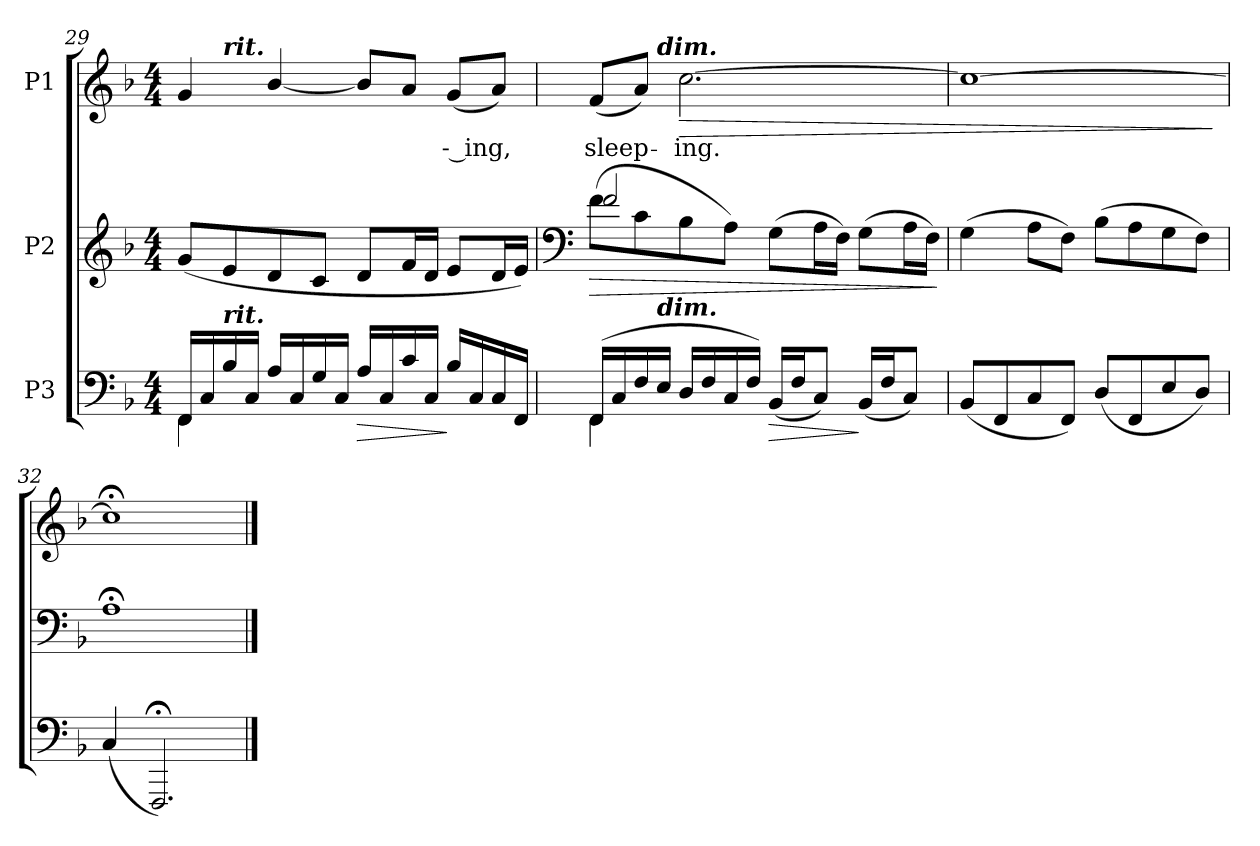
**kern	**dynam	**kern	**dynam	**kern	**text	**dynam
*part3	*part3	*part2	*part2	*part1	*part1	*part1
*staff3	*staff3	*staff2	*staff2	*staff1	*staff1	*staff1
*I"P3	*	*I"P2	*	*I"P1	*	*
!!LO:LB:g=z
*clefF4	*	*clefG2	*	*clefG2	*	*
*k[b-]	*	*k[b-]	*	*k[b-]	*	*
*F:	*	*F:	*	*F:	*	*
*M4/4	*	*M4/4	*	*M4/4	*	*
=29	=29	=29	=29	=29	=29	=29
*^	*	*	*	*^	*	*
16FFi/LL	4FFi\	.	(8gi/L	.	4gi/	8ryy	.	.
16Ci/	.	.	.	.	.	.	.	.
!	!	!	!	!	!	!LO:TX:a:Bi:t=rit.	!	!
!LO:TX:a:Bi:t=rit.	!	!	!	!	!	!	!	!
16B-i/	.	.	8ei/	.	.	2..ryy	.	.
16Ci/JJ	.	.	.	.	.	.	.	.
16Ai/LL	4ryy	.	8di/	.	[4b-i/	.	.	.
16Ci/	.	.	.	.	.	.	.	.
16Gi/	.	.	8ci/J	.	.	.	.	.
16Ci/JJ	.	.	.	.	.	.	.	.
!	!	!LO:HP:b	!	!	!	!	!	!
16Ai/LL	4ryy	>	8di/L	.	8b-i/L]	.	.	.
16Ci/	.	.	.	.	.	.	.	.
16ci/	.	.	16fi/L	.	8ai/J	.	.	.
16Ci/JJ	.	.	16di/JJ	.	.	.	.	.
!	!	!	!	!	!	!	!LO:LY:b:color=#000000	!
16B-i/LL	4ryy	]	8ei/L	.	(8gi/L	.	-- ing,	.
16Ci/	.	.	.	.	.	.	.	.
16Ci/	.	.	16di/L	.	8ai/J)	.	.	.
16FFi/JJ	.	.	16ei/JJ)	.	.	.	.	.
=30	=30	=30	=30	=30	=30	=30	=30	=30
*	*	*	*clefF4	*	*	*	*	*
*	*	*	*^	*	*	*	*	*
!	!	!	!	!	!LO:HP:b	!	!	!	!
!	!	!	!	!	!	!	!	!LO:LY:b:color=#000000	!
(16FFi/LL	4FFi\	.	(8fi\L	2fi/	>	(8fi/L	8.ryy	sleep-	.
16Ci/	.	.	.	.	.	.	.	.	.
16Fi/	.	.	8ci\	.	.	8ai/J)	.	.	.
!	!	!	!	!	!	!	!LO:TX:a:Bi:t=dim.	!	!
!LO:TX:a:Bi:t=dim.	!	!	!	!	!	!	!	!	!
16Ei/JJ	.	.	.	.	.	.	2ryy	.	.
!	!	!	!	!	!	!	!	!LO:LY:b:color=#000000	!LO:HP:b
16Di/LL	4ryy	.	8B-i\	.	.	[2.cci\	.	-ing.	>
16Fi/	.	.	.	.	.	.	.	.	.
16Ci/	.	.	8Ai\J)	.	.	.	.	.	.
16Fi/JJ)	.	.	.	.	.	.	.	.	.
!	!	!LO:HP:b	!	!	!	!	!	!	!
(16BB-i/LL	4ryy	>	(8Gi\L	2ryy	.	.	.	.	.
16Fi/J	.	.	.	.	.	.	.	.	.
8Ci/J)	.	.	16Ai\L	.	.	.	.	.	.
.	.	.	16Fi\JJ)	.	.	.	4ryy	.	.
(16BB-i/LL	4ryy	]	(8Gi\L	.	.	.	.	.	.
16Fi/J	.	.	.	.	.	.	.	.	.
8Ci/J)	.	.	16Ai\L	.	.	.	.	.	.
.	.	.	16Fi\JJ)	.	.	.	16ryy	.	.
*v	*v	*	*	*	*	*	*	*	*
*	*	*v	*v	*	*	*	*	*
.	.	.	]	.	.	.	.
*	*	*	*	*v	*v	*	*
=31	=31	=31	=31	=31	=31	=31
(8BB-i/L	.	(4Gi\	.	1cci_	.	.
8FFi/	.	.	.	.	.	.
8Ci/	.	8Ai\L	.	.	.	.
8FFi/J)	.	8Fi\J)	.	.	.	.
(8Di/L	.	(8B-i\L	.	.	.	.
8FFi/	.	8Ai\	.	.	.	.
8Ei/	.	8Gi\	.	.	.	.
8Di/J)	.	8Fi\J)	.	.	.	.
.	.	.	.	.	.	]
=32	=32	=32	=32	=32	=32	=32
(4Ci/	.	1A;i	.	1cc;i]	.	.
2.FFF;i/)	.	.	.	.	.	.
==	==	==	==	==	==	==
*-	*-	*-	*-	*-	*-	*-
